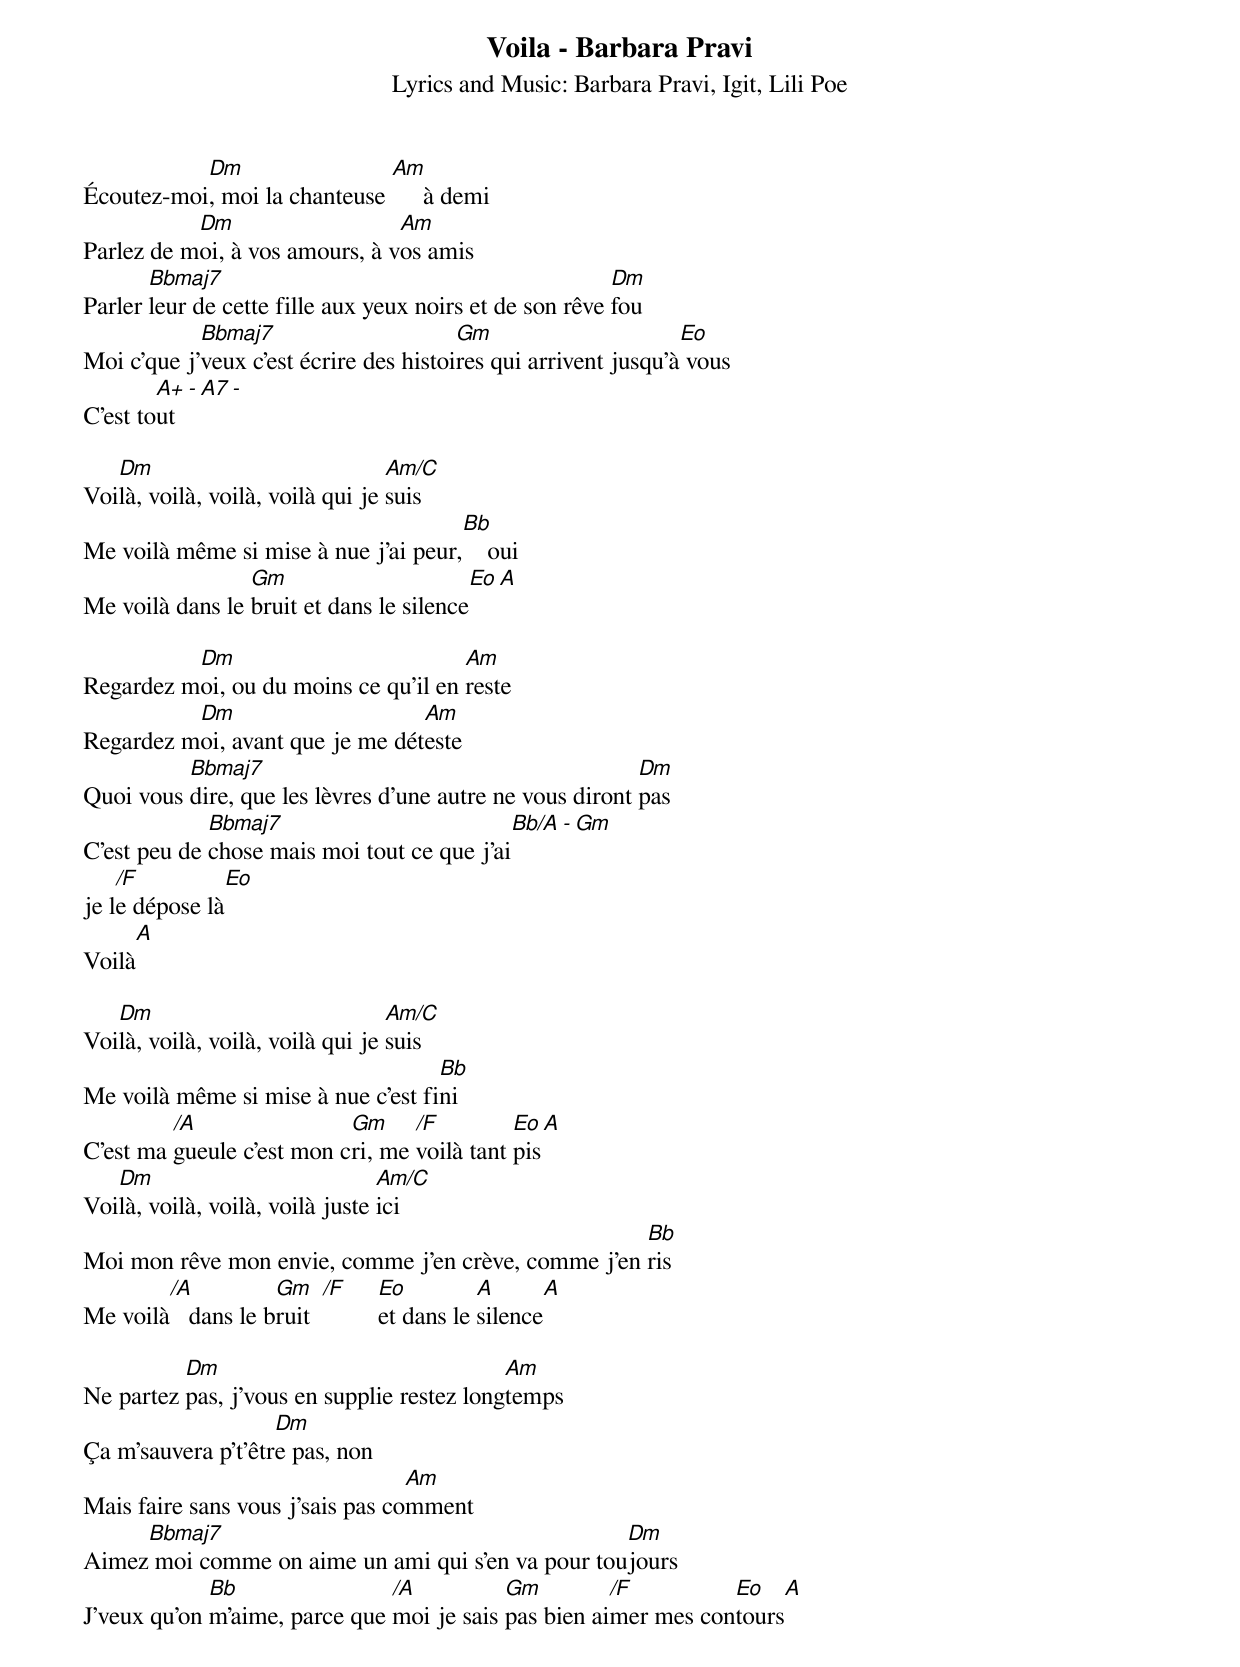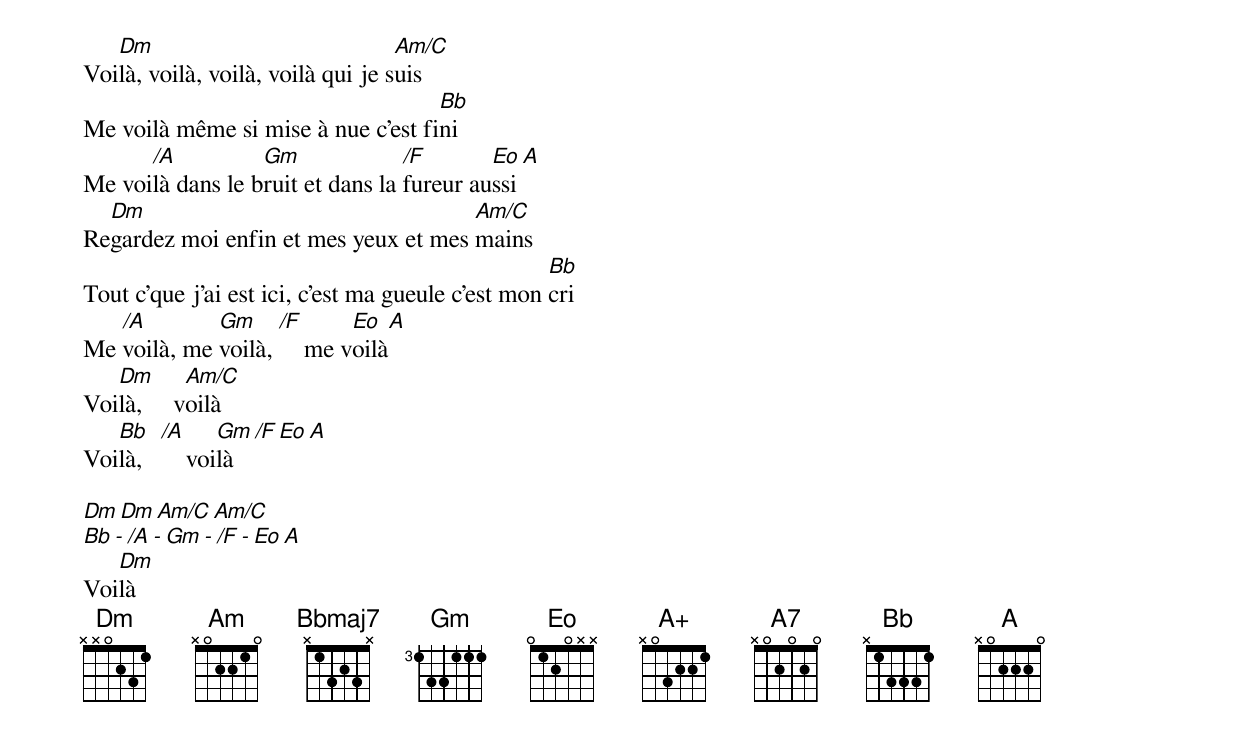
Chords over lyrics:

Voila - Barbara Pravi
Lyrics and Music: Barbara Pravi, Igit, Lili Poe

           Dm                 Am
Écoutez-moi, moi la chanteuse      à demi
           Dm                   Am
Parlez de moi, à vos amours, à vos amis
       Bbmaj7                                            Dm
Parler leur de cette fille aux yeux noirs et de son rêve fou
            Bbmaj7                      Gm                      Eo
Moi c'que j'veux c'est écrire des histoires qui arrivent jusqu'à vous
        A+   -   A7   -
C'est tout

   Dm                             Am/C
Voilà, voilà, voilà, voilà qui je suis
                                      Bb
Me voilà même si mise à nue j'ai peur,    oui
                 Gm                       Eo     A
Me voilà dans le bruit et dans le silence

          Dm                          Am
Regardez moi, ou du moins ce qu'il en reste
          Dm                     Am
Regardez moi, avant que je me déteste
          Bbmaj7                                          Dm
Quoi vous dire, que les lèvres d'une autre ne vous diront pas
             Bbmaj7                         Bb/A    -  Gm
C'est peu de chose mais moi tout ce que j'ai
    /F           Eo
je le dépose là
     A
Voilà

   Dm                             Am/C
Voilà, voilà, voilà, voilà qui je suis
                                    Bb
Me voilà même si mise à nue c'est fini
         /A                Gm     /F         Eo      A
C'est ma gueule c'est mon cri, me voilà tant pis
   Dm                            Am/C
Voilà, voilà, voilà, voilà juste ici
                                                     Bb
Moi mon rêve mon envie, comme j'en crève, comme j'en ris
        /A          Gm    /F   Eo         A         A
Me voilà   dans le bruit       et dans le silence

          Dm                                Am
Ne partez pas, j'vous en supplie restez longtemps
                    Dm
Ça m'sauvera p't'être pas, non
                                  Am
Mais faire sans vous j'sais pas comment
     Bbmaj7                                        Dm
Aimez moi comme on aime un ami qui s'en va pour toujours
             Bb                /A          Gm         /F         Eo      A
J'veux qu'on m'aime, parce que moi je sais pas bien aimer mes contours

   Dm                              Am/C
Voilà, voilà, voilà, voilà qui je suis
                                    Bb
Me voilà même si mise à nue c'est fini
      /A          Gm              /F       Eo    A
Me voilà dans le bruit et dans la fureur aussi
  Dm                                  Am/C
Regardez moi enfin et mes yeux et mes mains
                                                   Bb
Tout c'que j'ai est ici, c'est ma gueule c'est mon cri
   /A        Gm     /F      Eo      A
Me voilà, me voilà,     me voilà
   Dm       Am/C
Voilà,     voilà
   Bb    /A     Gm     /F    Eo   A
Voilà,       voilà

Dm   Dm   Am/C   Am/C
Bb  -  /A  -  Gm  -  /F  -  Eo   A
   Dm
Voilà
